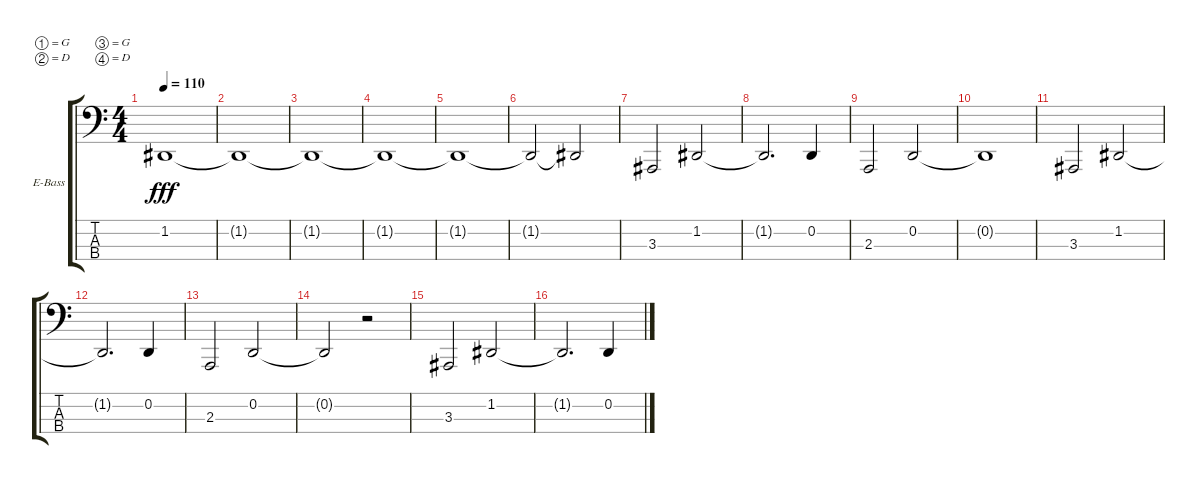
\bracketExtendMode groupsimilarinstruments
\firstSystemTrackNameOrientation horizontal
\otherSystemsTrackNameOrientation horizontal
\track ("James" "E-Bass") {instrument electricbassfinger}
\staff {score tabs}
\tuning (G1 D1 G0 D0)
\ts (4 4)
\tempo 110
\clef f4
\ks c
1.2{t}.1{dy fff} |
1.2{t}.1 |
1.2{t}.1 |
1.2{t}.1 |
1.2{t}.1 |
1.2{t}.2 1.2{t}.2 |
3.3.2 1.2.2 |
1.2{t}.2{d} 0.2.4 |
2.3.2 0.2.2 |
0.2{t}.1 |
3.3.2 1.2.2 |
1.2{t}.2{d} 0.2.4 |
2.3.2 0.2.2 |
0.2{t}.2 r.2 |
3.3.2 1.2.2 |
1.2{t}.2{d} 0.2.4
